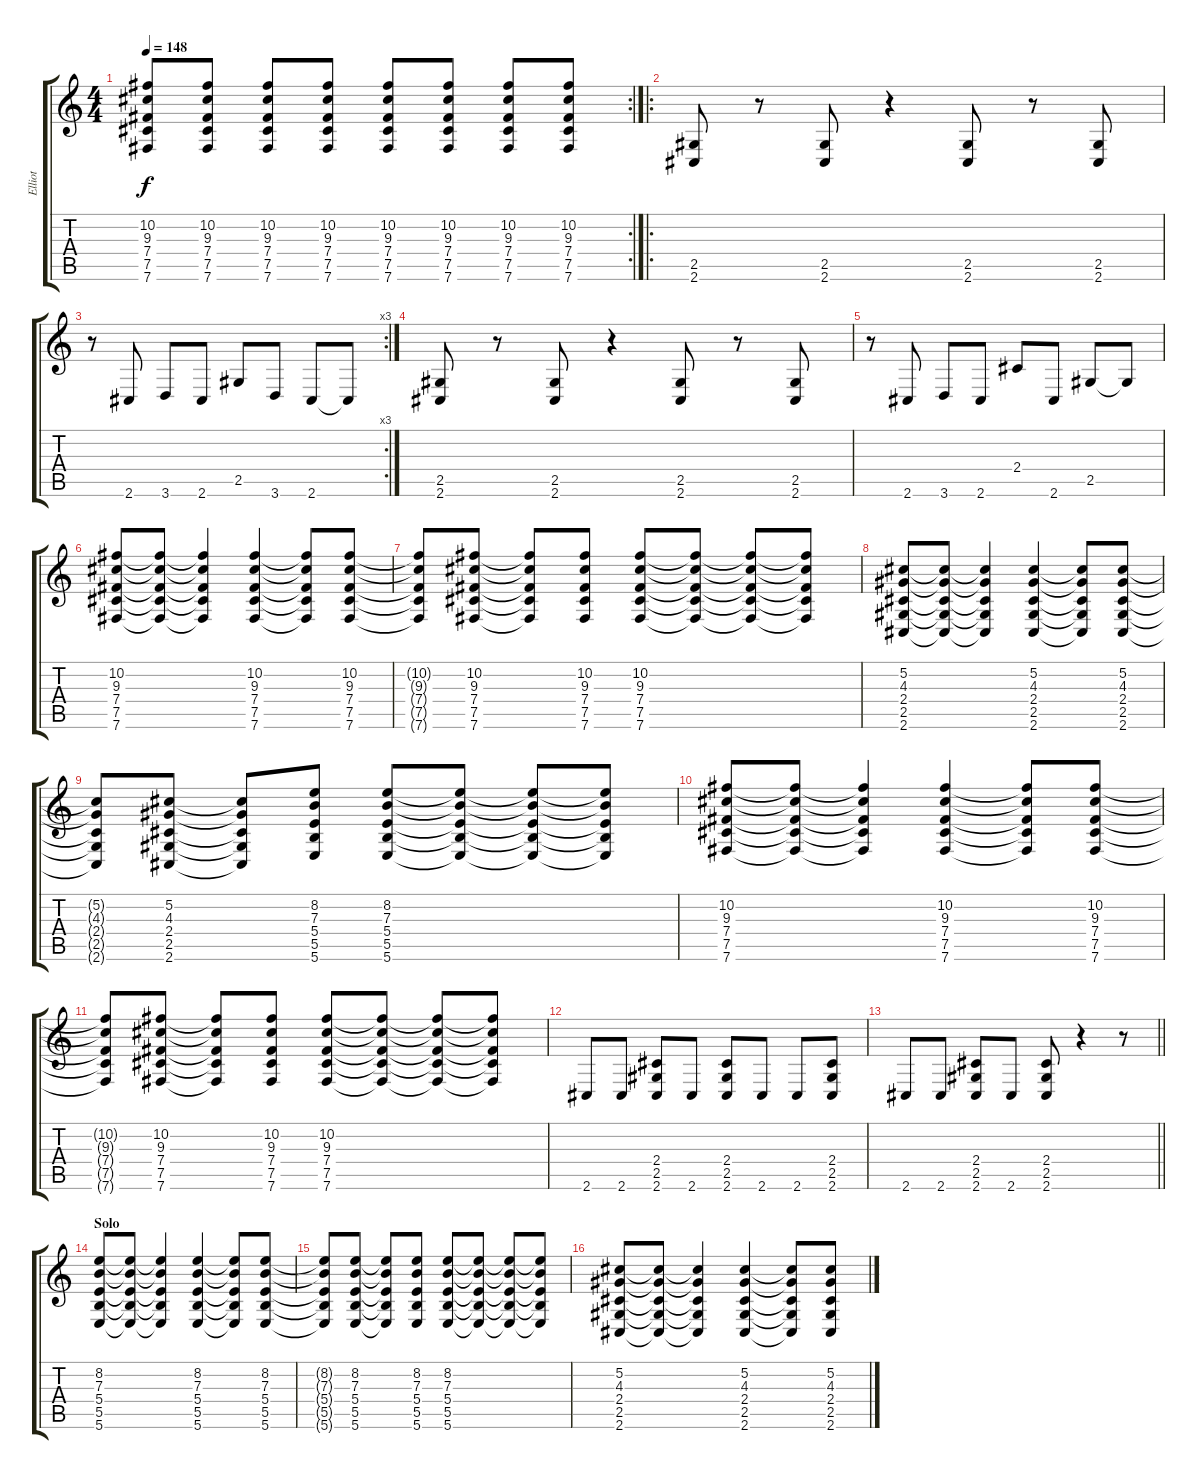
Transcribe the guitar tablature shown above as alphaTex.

\track ("Elliot" "Elliot") {instrument distortionguitar}
\staff {score tabs}
\tuning (Db4 Ab3 E3 B2 Gb2 B1) {hide}
\rc 2
\ts (4 4)
\tempo 148
\clef g2
\ks c
(10.2 9.3 7.4 7.5 7.6).8{dy f} (10.2 9.3 7.4 7.5 7.6).8 (10.2 9.3 7.4 7.5 7.6).8 (10.2 9.3 7.4 7.5 7.6).8 (10.2 9.3 7.4 7.5 7.6).8 (10.2 9.3 7.4 7.5 7.6).8 (10.2 9.3 7.4 7.5 7.6).8 (10.2 9.3 7.4 7.5 7.6).8 |
\ro
(2.5 2.6).8 r.8 (2.5 2.6).8 r.4 (2.5 2.6).8 r.8 (2.5 2.6).8 |
\rc 3
r.8 2.6.8 3.6.8 2.6.8 2.5.8 3.6.8 2.6.8 2.6{t}.8 |
(2.5 2.6).8 r.8 (2.5 2.6).8 r.4 (2.5 2.6).8 r.8 (2.5 2.6).8 |
r.8 2.6.8 3.6.8 2.6.8 2.4.8 2.6.8 2.5.8 2.5{t}.8 |
(10.2 9.3 7.4 7.5 7.6).8 (10.2{t} 9.3{t} 7.4{t} 7.5{t} 7.6{t}).8 (10.2{t} 9.3{t} 7.4{t} 7.5{t} 7.6{t}).4 (10.2 9.3 7.4 7.5 7.6).4 (10.2{t} 9.3{t} 7.4{t} 7.5{t} 7.6{t}).8 (10.2 9.3 7.4 7.5 7.6).8 |
(10.2{t} 9.3{t} 7.4{t} 7.5{t} 7.6{t}).8 (10.2 9.3 7.4 7.5 7.6).8 (10.2{t} 9.3{t} 7.4{t} 7.5{t} 7.6{t}).8 (10.2 9.3 7.4 7.5 7.6).8 (10.2 9.3 7.4 7.5 7.6).8 (10.2{t} 9.3{t} 7.4{t} 7.5{t} 7.6{t}).8 (10.2{t} 9.3{t} 7.4{t} 7.5{t} 7.6{t}).8 (10.2{t} 9.3{t} 7.4{t} 7.5{t} 7.6{t}).8 |
(5.2 4.3 2.4 2.5 2.6).8 (5.2{t} 4.3{t} 2.4{t} 2.5{t} 2.6{t}).8 (5.2{t} 4.3{t} 2.4{t} 2.5{t} 2.6{t}).4 (5.2 4.3 2.4 2.5 2.6).4 (5.2{t} 4.3{t} 2.4{t} 2.5{t} 2.6{t}).8 (5.2 4.3 2.4 2.5 2.6).8 |
(5.2{t} 4.3{t} 2.4{t} 2.5{t} 2.6{t}).8 (5.2 4.3 2.4 2.5 2.6).8 (5.2{t} 4.3{t} 2.4{t} 2.5{t} 2.6{t}).8 (8.2 7.3 5.4 5.5 5.6).8 (8.2 7.3 5.4 5.5 5.6).8 (8.2{t} 7.3{t} 5.4{t} 5.5{t} 5.6{t}).8 (8.2{t} 7.3{t} 5.4{t} 5.5{t} 5.6{t}).8 (8.2{t} 7.3{t} 5.4{t} 5.5{t} 5.6{t}).8 |
(10.2 9.3 7.4 7.5 7.6).8 (10.2{t} 9.3{t} 7.4{t} 7.5{t} 7.6{t}).8 (10.2{t} 9.3{t} 7.4{t} 7.5{t} 7.6{t}).4 (10.2 9.3 7.4 7.5 7.6).4 (10.2{t} 9.3{t} 7.4{t} 7.5{t} 7.6{t}).8 (10.2 9.3 7.4 7.5 7.6).8 |
(10.2{t} 9.3{t} 7.4{t} 7.5{t} 7.6{t}).8 (10.2 9.3 7.4 7.5 7.6).8 (10.2{t} 9.3{t} 7.4{t} 7.5{t} 7.6{t}).8 (10.2 9.3 7.4 7.5 7.6).8 (10.2 9.3 7.4 7.5 7.6).8 (10.2{t} 9.3{t} 7.4{t} 7.5{t} 7.6{t}).8 (10.2{t} 9.3{t} 7.4{t} 7.5{t} 7.6{t}).8 (10.2{t} 9.3{t} 7.4{t} 7.5{t} 7.6{t}).8 |
2.6.8 2.6.8 (2.4 2.5 2.6).8 2.6.8 (2.4 2.5 2.6).8 2.6.8 2.6.8 (2.4 2.5 2.6).8 |
\barLineRight lightlight
2.6.8 2.6.8 (2.4 2.5 2.6).8 2.6.8 (2.4 2.5 2.6).8 r.4 r.8 |
\section ("" "Solo")
(8.2 7.3 5.4 5.5 5.6).8 (8.2{t} 7.3{t} 5.4{t} 5.5{t} 5.6{t}).8 (8.2{t} 7.3{t} 5.4{t} 5.5{t} 5.6{t}).4 (8.2 7.3 5.4 5.5 5.6).4 (8.2{t} 7.3{t} 5.4{t} 5.5{t} 5.6{t}).8 (8.2 7.3 5.4 5.5 5.6).8 |
(8.2{t} 7.3{t} 5.4{t} 5.5{t} 5.6{t}).8 (8.2 7.3 5.4 5.5 5.6).8 (8.2{t} 7.3{t} 5.4{t} 5.5{t} 5.6{t}).8 (8.2 7.3 5.4 5.5 5.6).8 (8.2 7.3 5.4 5.5 5.6).8 (8.2{t} 7.3{t} 5.4{t} 5.5{t} 5.6{t}).8 (8.2{t} 7.3{t} 5.4{t} 5.5{t} 5.6{t}).8 (8.2{t} 7.3{t} 5.4{t} 5.5{t} 5.6{t}).8 |
(5.2 4.3 2.4 2.5 2.6).8 (5.2{t} 4.3{t} 2.4{t} 2.5{t} 2.6{t}).8 (5.2{t} 4.3{t} 2.4{t} 2.5{t} 2.6{t}).4 (5.2 4.3 2.4 2.5 2.6).4 (5.2{t} 4.3{t} 2.4{t} 2.5{t} 2.6{t}).8 (5.2 4.3 2.4 2.5 2.6).8
